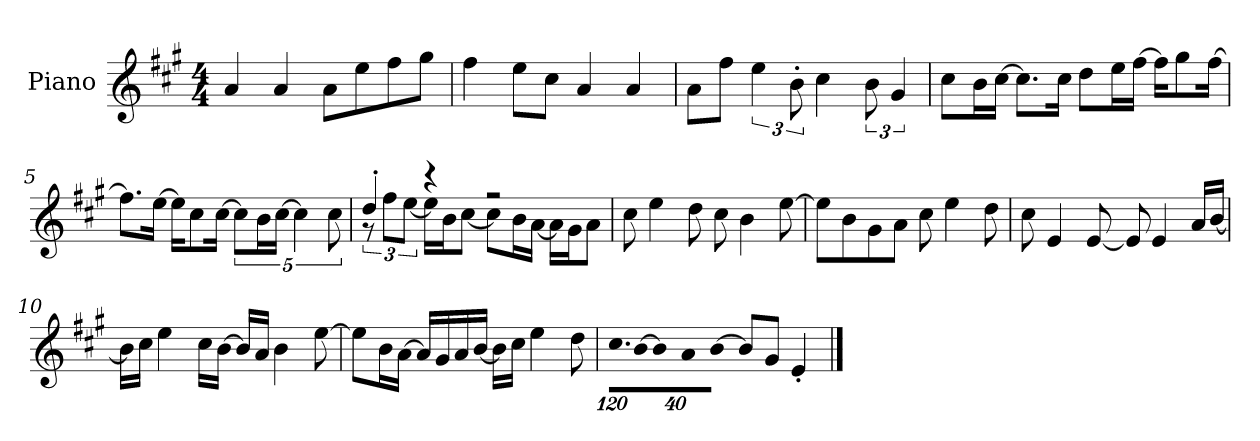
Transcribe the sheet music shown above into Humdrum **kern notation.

**kern
*part1
*staff1
*I"Piano
*I'P-no
*clefG2
*k[f#c#g#]
*M4/4
*MM90
=1
4a/
4a/
8a\L
8ee\
8ff#\
8gg#\J
=2
4ff#\
8ee\L
8cc#\J
4a/
4a/
=3
8a\L
8ff#\J
6ee\
12b'\
4cc#\
12b\
6g#/
=4
8cc#\L
16b\L
[16cc#\JJ
8.cc#\L]
16cc#\Jk
8dd\L
16ee\L
[16ff#\JJ
16ff#\KL]
8gg#\
[16ff#\Jk
!!LO:LB:g=z
=5
8.ff#\L]
[16ee\Jk
16ee\KL]
8cc#\
[16cc#\Jk
10cc#\L]
20b\L
[20cc#\JJ
5cc#\]
10cc#\
=6
*^
4dd'/	12r
.	12ff#\L
.	[12ee\J
4r	16ee\LL]
.	16b\J
.	[8cc#\J
2r	8cc#\L]
.	16b\L
.	[16a\JJ
.	16a\LL]
.	16g#\J
.	8a\J
*v	*v
=7
8cc#\
4ee\
8dd\
8cc#\
4b\
[8ee\
=8
8ee\L]
8b\
8g#\
8a\J
8cc#\
4ee\
8dd\
!!LO:LB:g=z
=9
8cc#\
4e/
[8e/
8e/]
4e/
16a/LL
[16b/JJ
=10
16b\LL]
16cc#\JJ
4ee\
16cc#\LL
[16b\JJ
16b/LL]
16a/JJ
4b\
[8ee\
=11
8ee\L]
16b\L
[16a\JJ
16a/LL]
16g#/
16a/
[16b/JJ
16b\LL]
16cc#\JJ
4ee\
8dd\
=12
*Xbrackettup
!LO:N:vis=16.
960%103cc#\LL
!LO:N:vis=32
[640%23b\JK
!LO:N:vis=8
960%137b\]
!LO:N:vis=16
1920%137a\K
!LO:N:vis=8
[960%137b\J
8b/L]
8g#/J
4e'/
==
*-
